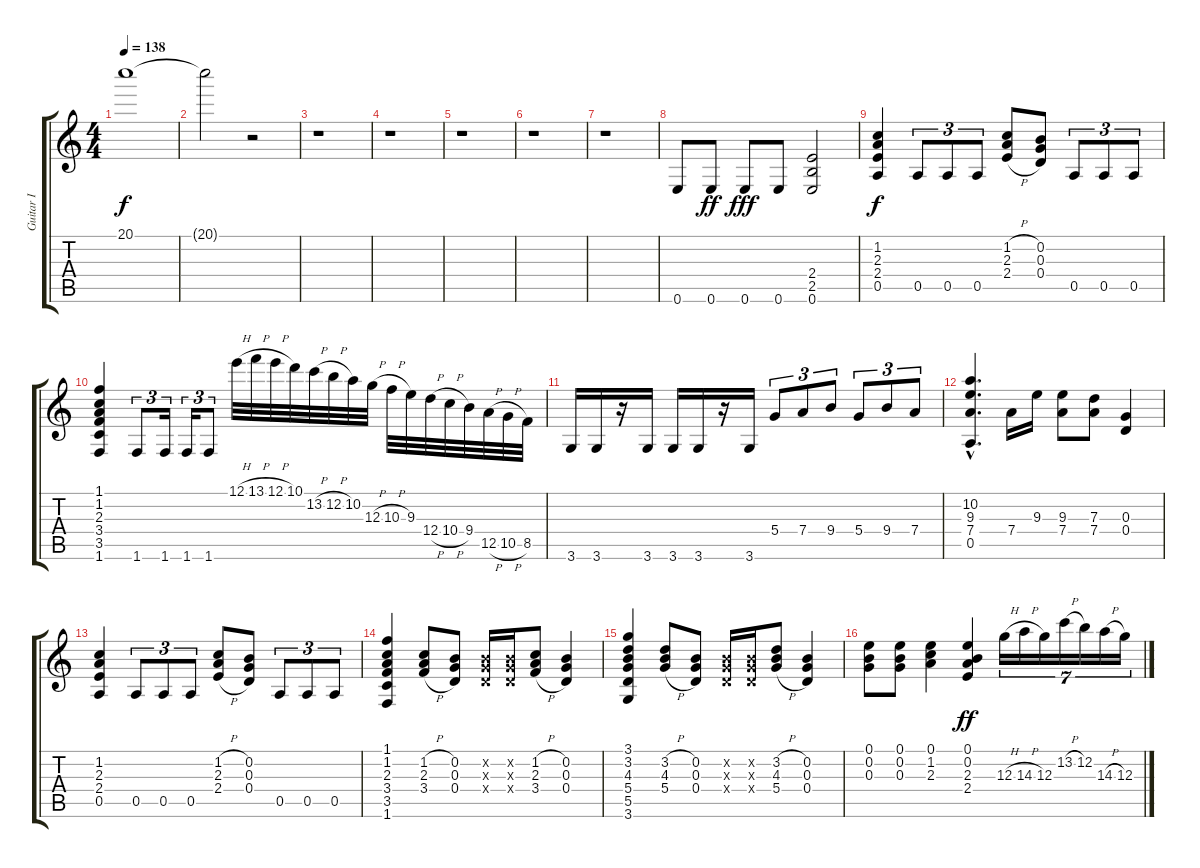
\track ("Guitar I" "Guitar I") {instrument overdrivenguitar}
\staff {score tabs}
\tuning (E4 B3 G3 D3 A2 E2) {hide}
\ts (4 4)
\tempo 138
\clef g2
\ks c
20.1{t}.1{dy f} |
20.1{t}.2 r.2 |
r.1 |
r.1 |
r.1 |
r.1 |
r.1 |
0.6.8 0.6.8{dy ff} 0.6.8{dy fff} 0.6.8 (2.4 2.5 0.6).2 |
(1.2 2.3 2.4 0.5).4{dy f} 0.5.8{tu (3 2)} 0.5.8{tu (3 2)} 0.5.8{tu (3 2)} (1.2{h} 2.3{h} 2.4{h}).8 (0.2 0.3 0.4).8 0.5.8{tu (3 2)} 0.5.8{tu (3 2)} 0.5.8{tu (3 2)} |
(1.1 1.2 2.3 3.4 3.5 1.6).4 1.6.8{tu (3 2)} 1.6.16{tu (3 2)} 1.6.16{tu (3 2)} 1.6.8{tu (3 2)} 12.1{h}.32 13.1{h}.32 12.1{h}.32 10.1.32 13.2{h}.32 12.2{h}.32 10.2.32 12.3{h}.32 10.3{h}.32 9.3.32 12.4{h}.32 10.4{h}.32 9.4.32 12.5{h}.32 10.5{h}.32 8.5.32 |
3.6.16 3.6.16 r.16 3.6.16 3.6.16 3.6.16 r.16 3.6.16 5.4.8{tu (3 2)} 7.4.8{tu (3 2)} 9.4.8{tu (3 2)} 5.4.8{tu (3 2)} 9.4.8{tu (3 2)} 7.4.8{tu (3 2)} |
(10.2{hac} 9.3{hac} 7.4{hac} 0.5{hac}).4{d} 7.4.16 9.3.16 (9.3 7.4).8 (7.3 7.4).8 (0.3 0.4).4 |
(1.2 2.3 2.4 0.5).4 0.5.8{tu (3 2)} 0.5.8{tu (3 2)} 0.5.8{tu (3 2)} (1.2{h} 2.3{h} 2.4{h}).8 (0.2 0.3 0.4).8 0.5.8{tu (3 2)} 0.5.8{tu (3 2)} 0.5.8{tu (3 2)} |
(1.1 1.2 2.3 3.4 3.5 1.6).4 (1.2{h} 2.3{h} 3.4{h}).8 (0.2 0.3 0.4).8 (0.2{x} 0.3{x} 0.4{x}).16 (0.2{x} 0.3{x} 0.4{x}).16 (1.2{h} 2.3{h} 3.4{h}).8 (0.2 0.3 0.4).4 |
(3.1 3.2 4.3 5.4 5.5 3.6).4 (3.2{h} 4.3{h} 5.4{h}).8 (0.2 0.3 0.4).8 (0.2{x} 0.3{x} 0.4{x}).16 (0.2{x} 0.3{x} 0.4{x}).16 (3.2{h} 4.3{h} 5.4{h}).8 (0.2 0.3 0.4).4 |
(0.1 0.2 0.3).8 (0.1 0.2 0.3).8 (0.1 1.2 2.3).4 (0.1 0.2 2.3 2.4).4{dy ff} 12.3{h}.16{tu (7 4)} 14.3{h}.16{tu (7 4)} 12.3.16{tu (7 4)} 13.2{h}.16{tu (7 4)} 12.2.16{tu (7 4)} 14.3{h}.16{tu (7 4)} 12.3.16{tu (7 4)}
